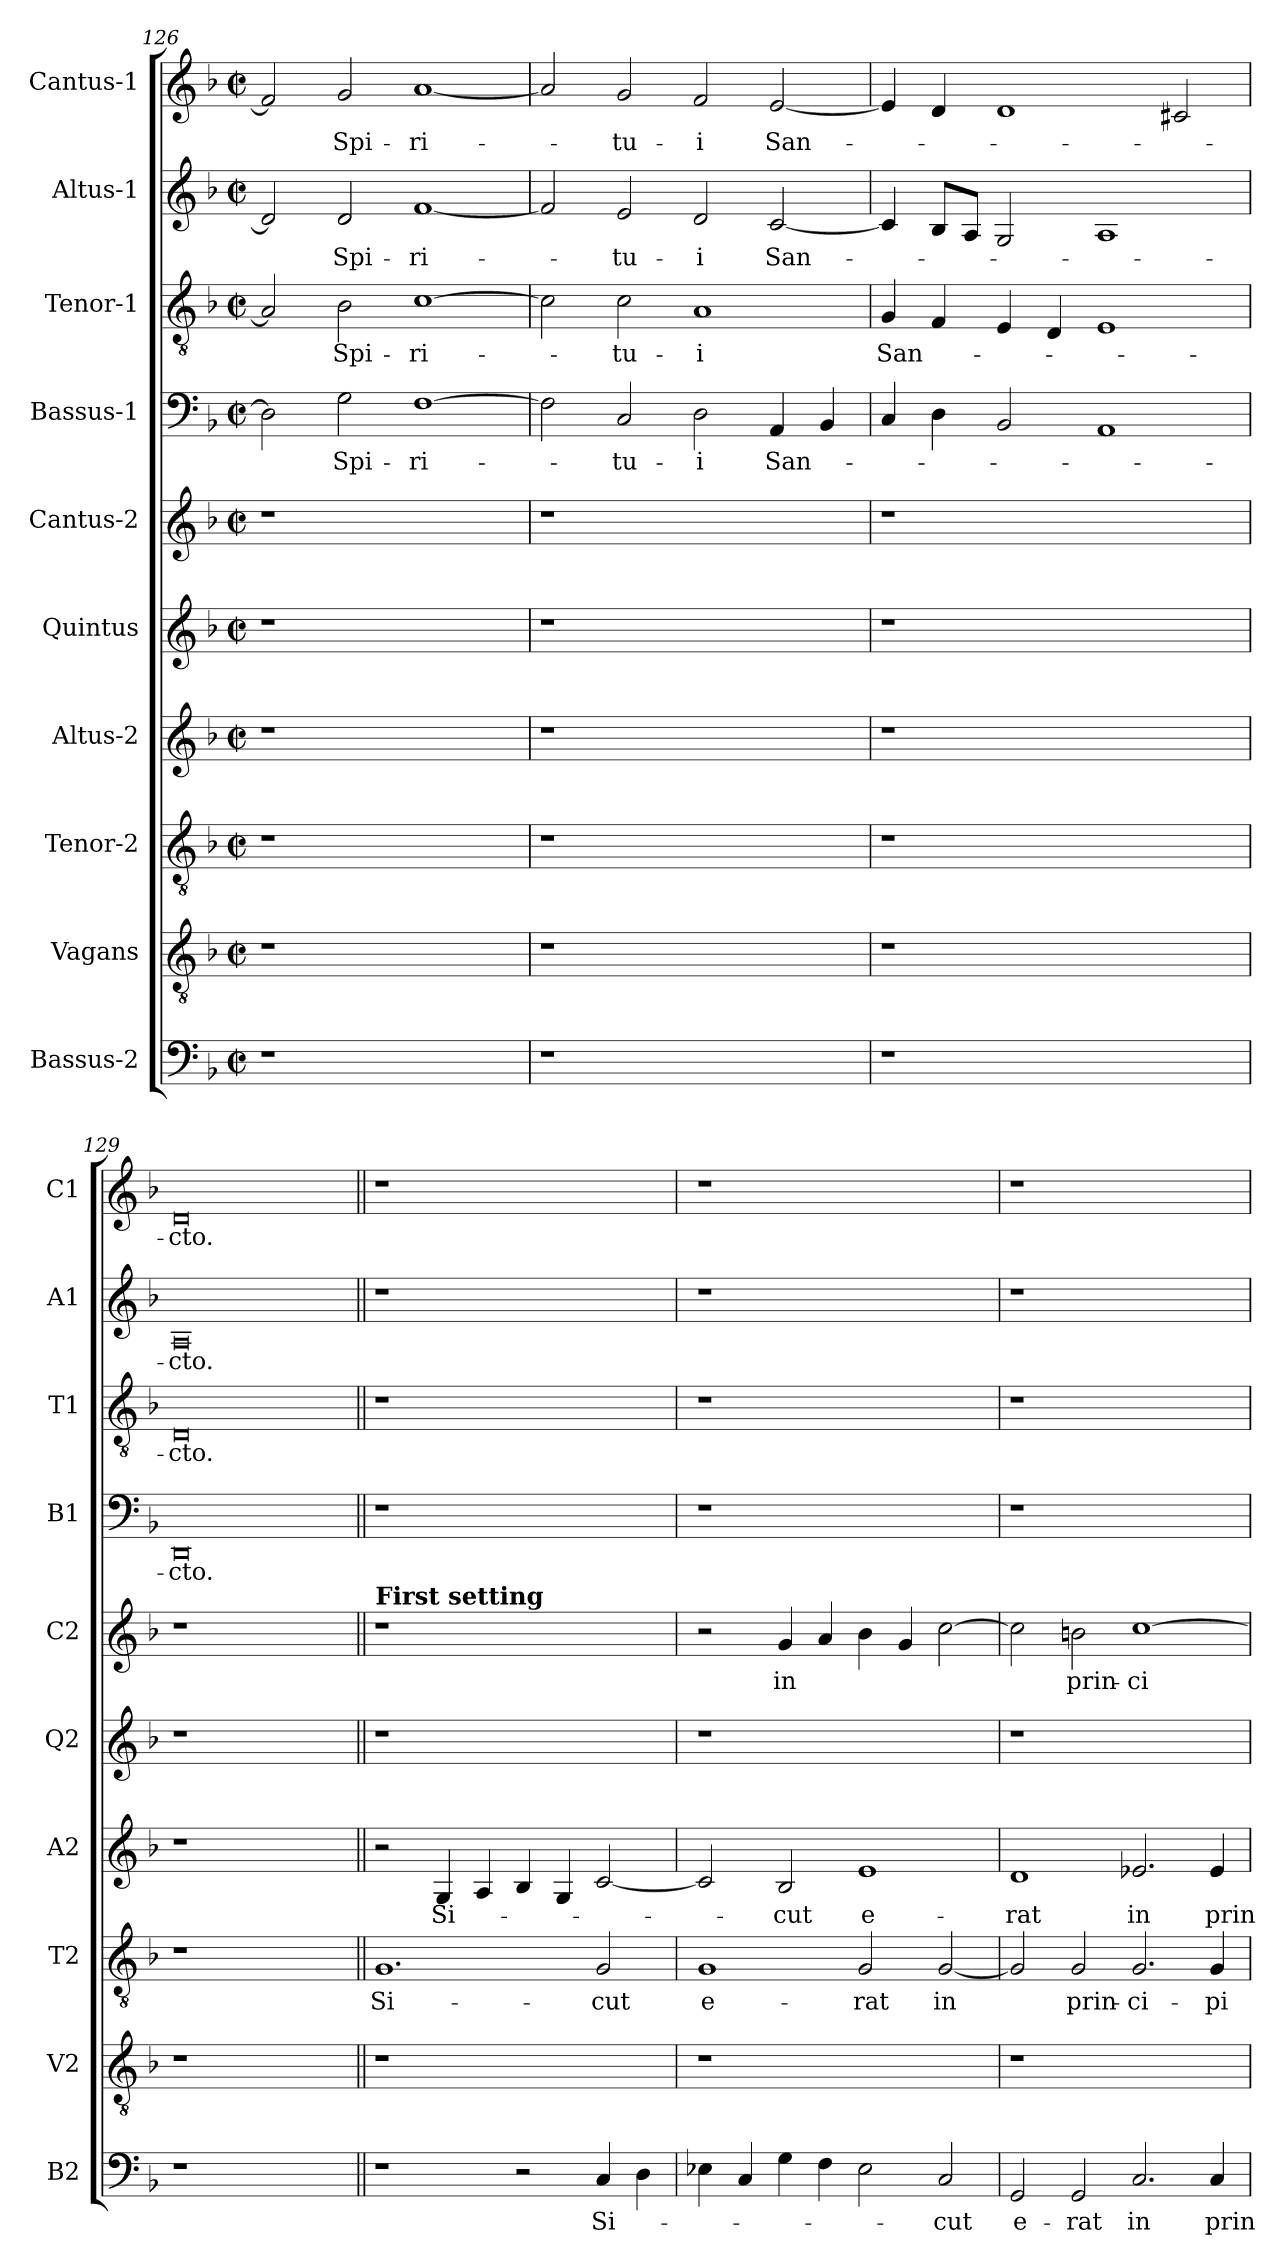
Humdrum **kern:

**kern	**text	**kern	**kern	**text	**kern	**text	**kern	**kern	**text	**kern	**text	**kern	**text	**kern	**text	**kern	**text
*part10	*part10	*part9	*part8	*part8	*part7	*part7	*part6	*part5	*part5	*part4	*part4	*part3	*part3	*part2	*part2	*part1	*part1
*staff10	*staff10	*staff9	*staff8	*staff8	*staff7	*staff7	*staff6	*staff5	*staff5	*staff4	*staff4	*staff3	*staff3	*staff2	*staff2	*staff1	*staff1
*I"Bassus-2	*	*I"Vagans	*I"Tenor-2	*	*I"Altus-2	*	*I"Quintus	*I"Cantus-2	*	*I"Bassus-1	*	*I"Tenor-1	*	*I"Altus-1	*	*I"Cantus-1	*
*I'B2	*	*I'V2	*I'T2	*	*I'A2	*	*I'Q2	*I'C2	*	*I'B1	*	*I'T1	*	*I'A1	*	*I'C1	*
!!LO:LB:g=z
*clefF4	*	*clefGv2	*clefGv2	*	*clefG2	*	*clefG2	*clefG2	*	*clefF4	*	*clefGv2	*	*clefG2	*	*clefG2	*
*k[b-]	*	*k[b-]	*k[b-]	*	*k[b-]	*	*k[b-]	*k[b-]	*	*k[b-]	*	*k[b-]	*	*k[b-]	*	*k[b-]	*
*F:	*	*F:	*F:	*	*F:	*	*F:	*F:	*	*F:	*	*F:	*	*F:	*	*F:	*
*M2/2	*	*M2/2	*M2/2	*	*M2/2	*	*M2/2	*M2/2	*	*M2/2	*	*M2/2	*	*M2/2	*	*M2/2	*
*met(c|)	*	*met(c|)	*met(c|)	*	*met(c|)	*	*met(c|)	*met(c|)	*	*met(c|)	*	*met(c|)	*	*met(c|)	*	*met(c|)	*
=126	=126	=126	=126	=126	=126	=126	=126	=126	=126	=126	=126	=126	=126	=126	=126	=126	=126
1r	.	1r	1r	.	1r	.	1r	1r	.	2D\]	.	2A/]	.	2d/]	.	2f#/]	.
!	!	!	!	!	!	!	!	!	!	!	!LO:LY:b	!	!LO:LY:b	!	!LO:LY:b	!	!LO:LY:b
.	.	.	.	.	.	.	.	.	.	2G\	Spi-	2B-\	Spi-	2d/	Spi-	2g/	Spi-
!	!	!	!	!	!	!	!	!	!	!	!LO:LY:b	!	!LO:LY:b	!	!LO:LY:b	!	!LO:LY:b
1ryy	.	1ryy	1ryy	.	1ryy	.	1ryy	1ryy	.	[1F	-ri-	[1c	-ri-	[1f	-ri-	[1a	-ri-
=127	=127	=127	=127	=127	=127	=127	=127	=127	=127	=127	=127	=127	=127	=127	=127	=127	=127
1r	.	1r	1r	.	1r	.	1r	1r	.	2F\]	.	2c\]	.	2f/]	.	2a/]	.
!	!	!	!	!	!	!	!	!	!	!	!LO:LY:b	!	!LO:LY:b	!	!LO:LY:b	!	!LO:LY:b
.	.	.	.	.	.	.	.	.	.	2C/	-tu-	2c\	-tu-	2e/	-tu-	2g/	-tu-
!	!	!	!	!	!	!	!	!	!	!	!LO:LY:b	!	!LO:LY:b	!	!LO:LY:b	!	!LO:LY:b
1ryy	.	1ryy	1ryy	.	1ryy	.	1ryy	1ryy	.	2D\	-i	1A	-i	2d/	-i	2f/	-i
!	!	!	!	!	!	!	!	!	!	!	!LO:LY:b	!	!	!	!LO:LY:b	!	!LO:LY:b
.	.	.	.	.	.	.	.	.	.	4AA/	San-	.	.	[2c/	San-	[2e/	San-
.	.	.	.	.	.	.	.	.	.	4BB-/	.	.	.	.	.	.	.
=128	=128	=128	=128	=128	=128	=128	=128	=128	=128	=128	=128	=128	=128	=128	=128	=128	=128
!	!	!	!	!	!	!	!	!	!	!	!	!	!LO:LY:b	!	!	!	!
1r	.	1r	1r	.	1r	.	1r	1r	.	4C/	.	4G/	San-	4c/]	.	4e/]	.
.	.	.	.	.	.	.	.	.	.	4D\	.	4F/	.	8B-/L	.	4d/	.
.	.	.	.	.	.	.	.	.	.	.	.	.	.	8A/J	.	.	.
.	.	.	.	.	.	.	.	.	.	2BB-/	.	4E/	.	2G/	.	1d	.
.	.	.	.	.	.	.	.	.	.	.	.	4D/	.	.	.	.	.
1ryy	.	1ryy	1ryy	.	1ryy	.	1ryy	1ryy	.	1AA	.	1E	.	1A	.	.	.
.	.	.	.	.	.	.	.	.	.	.	.	.	.	.	.	2c#X/	.
=129	=129	=129	=129	=129	=129	=129	=129	=129	=129	=129	=129	=129	=129	=129	=129	=129	=129
!	!	!	!	!	!	!	!	!	!	!	!LO:LY:b	!	!LO:LY:b	!	!LO:LY:b	!	!LO:LY:b
1r	.	1r	1r	.	1r	.	1r	1r	.	0DD	-cto.	0D	-cto.	0A	-cto.	0d	-cto.
1ryy	.	1ryy	1ryy	.	1ryy	.	1ryy	1ryy	.	.	.	.	.	.	.	.	.
!!LO:LB:g=z
=130||	=130||	=130||	=130||	=130||	=130||	=130||	=130||	=130||	=130||	=130||	=130||	=130||	=130||	=130||	=130||	=130||	=130||
!	!	!	!	!	!	!	!	!LO:TX:a:B:t=First setting	!	!	!	!	!	!	!	!	!
!	!	!	!	!LO:LY:b	!	!	!	!	!	!	!	!	!	!	!	!	!
1r	.	1r	1.G	Si-	2r	.	1r	1r	.	1r	.	1r	.	1r	.	1r	.
!	!	!	!	!	!	!LO:LY:b	!	!	!	!	!	!	!	!	!	!	!
.	.	.	.	.	4G/	Si-	.	.	.	.	.	.	.	.	.	.	.
.	.	.	.	.	4A/	.	.	.	.	.	.	.	.	.	.	.	.
2r	.	1ryy	.	.	4B-/	.	1ryy	1ryy	.	1ryy	.	1ryy	.	1ryy	.	1ryy	.
.	.	.	.	.	4G/	.	.	.	.	.	.	.	.	.	.	.	.
!	!LO:LY:b	!	!	!LO:LY:b	!	!	!	!	!	!	!	!	!	!	!	!	!
4C/	Si-	.	2G/	-cut	[2c/	.	.	.	.	.	.	.	.	.	.	.	.
4D\	.	.	.	.	.	.	.	.	.	.	.	.	.	.	.	.	.
=131	=131	=131	=131	=131	=131	=131	=131	=131	=131	=131	=131	=131	=131	=131	=131	=131	=131
!	!	!	!	!LO:LY:b	!	!	!	!	!	!	!	!	!	!	!	!	!
4E-X\	.	1r	1G	e-	2c/]	.	1r	2r	.	1r	.	1r	.	1r	.	1r	.
4C/	.	.	.	.	.	.	.	.	.	.	.	.	.	.	.	.	.
!	!	!	!	!	!	!LO:LY:b	!	!	!LO:LY:b	!	!	!	!	!	!	!	!
4G\	.	.	.	.	2B-/	-cut	.	4g/	in	.	.	.	.	.	.	.	.
4F\	.	.	.	.	.	.	.	4a/	.	.	.	.	.	.	.	.	.
!	!	!	!	!LO:LY:b	!	!LO:LY:b	!	!	!	!	!	!	!	!	!	!	!
2E-\	.	1ryy	2G/	-rat	1e	e-	1ryy	4b-\	.	1ryy	.	1ryy	.	1ryy	.	1ryy	.
.	.	.	.	.	.	.	.	4g/	.	.	.	.	.	.	.	.	.
!	!LO:LY:b	!	!	!LO:LY:b	!	!	!	!	!	!	!	!	!	!	!	!	!
2C/	-cut	.	[2G/	in	.	.	.	[2cc\	.	.	.	.	.	.	.	.	.
=132	=132	=132	=132	=132	=132	=132	=132	=132	=132	=132	=132	=132	=132	=132	=132	=132	=132
!	!LO:LY:b	!	!	!	!	!LO:LY:b	!	!	!	!	!	!	!	!	!	!	!
2GG/	e-	1r	2G/]	.	1d	-rat	1r	2cc\]	.	1r	.	1r	.	1r	.	1r	.
!	!LO:LY:b	!	!	!LO:LY:b	!	!	!	!	!LO:LY:b	!	!	!	!	!	!	!	!
2GG/	-rat	.	2G/	prin-	.	.	.	2bn\	prin-	.	.	.	.	.	.	.	.
!	!LO:LY:b	!	!	!LO:LY:b	!	!LO:LY:b	!	!	!LO:LY:b	!	!	!	!	!	!	!	!
2.C/	in	1ryy	2.G/	-ci-	2.e-X/	in	1ryy	[1cc	-ci-	1ryy	.	1ryy	.	1ryy	.	1ryy	.
!	!LO:LY:b	!	!	!LO:LY:b	!	!LO:LY:b	!	!	!	!	!	!	!	!	!	!	!
4C/	prin-	.	4G/	-pi-	4e-/	prin-	.	.	.	.	.	.	.	.	.	.	.
=	=	=	=	=	=	=	=	=	=	=	=	=	=	=	=	=	=
*-	*-	*-	*-	*-	*-	*-	*-	*-	*-	*-	*-	*-	*-	*-	*-	*-	*-
